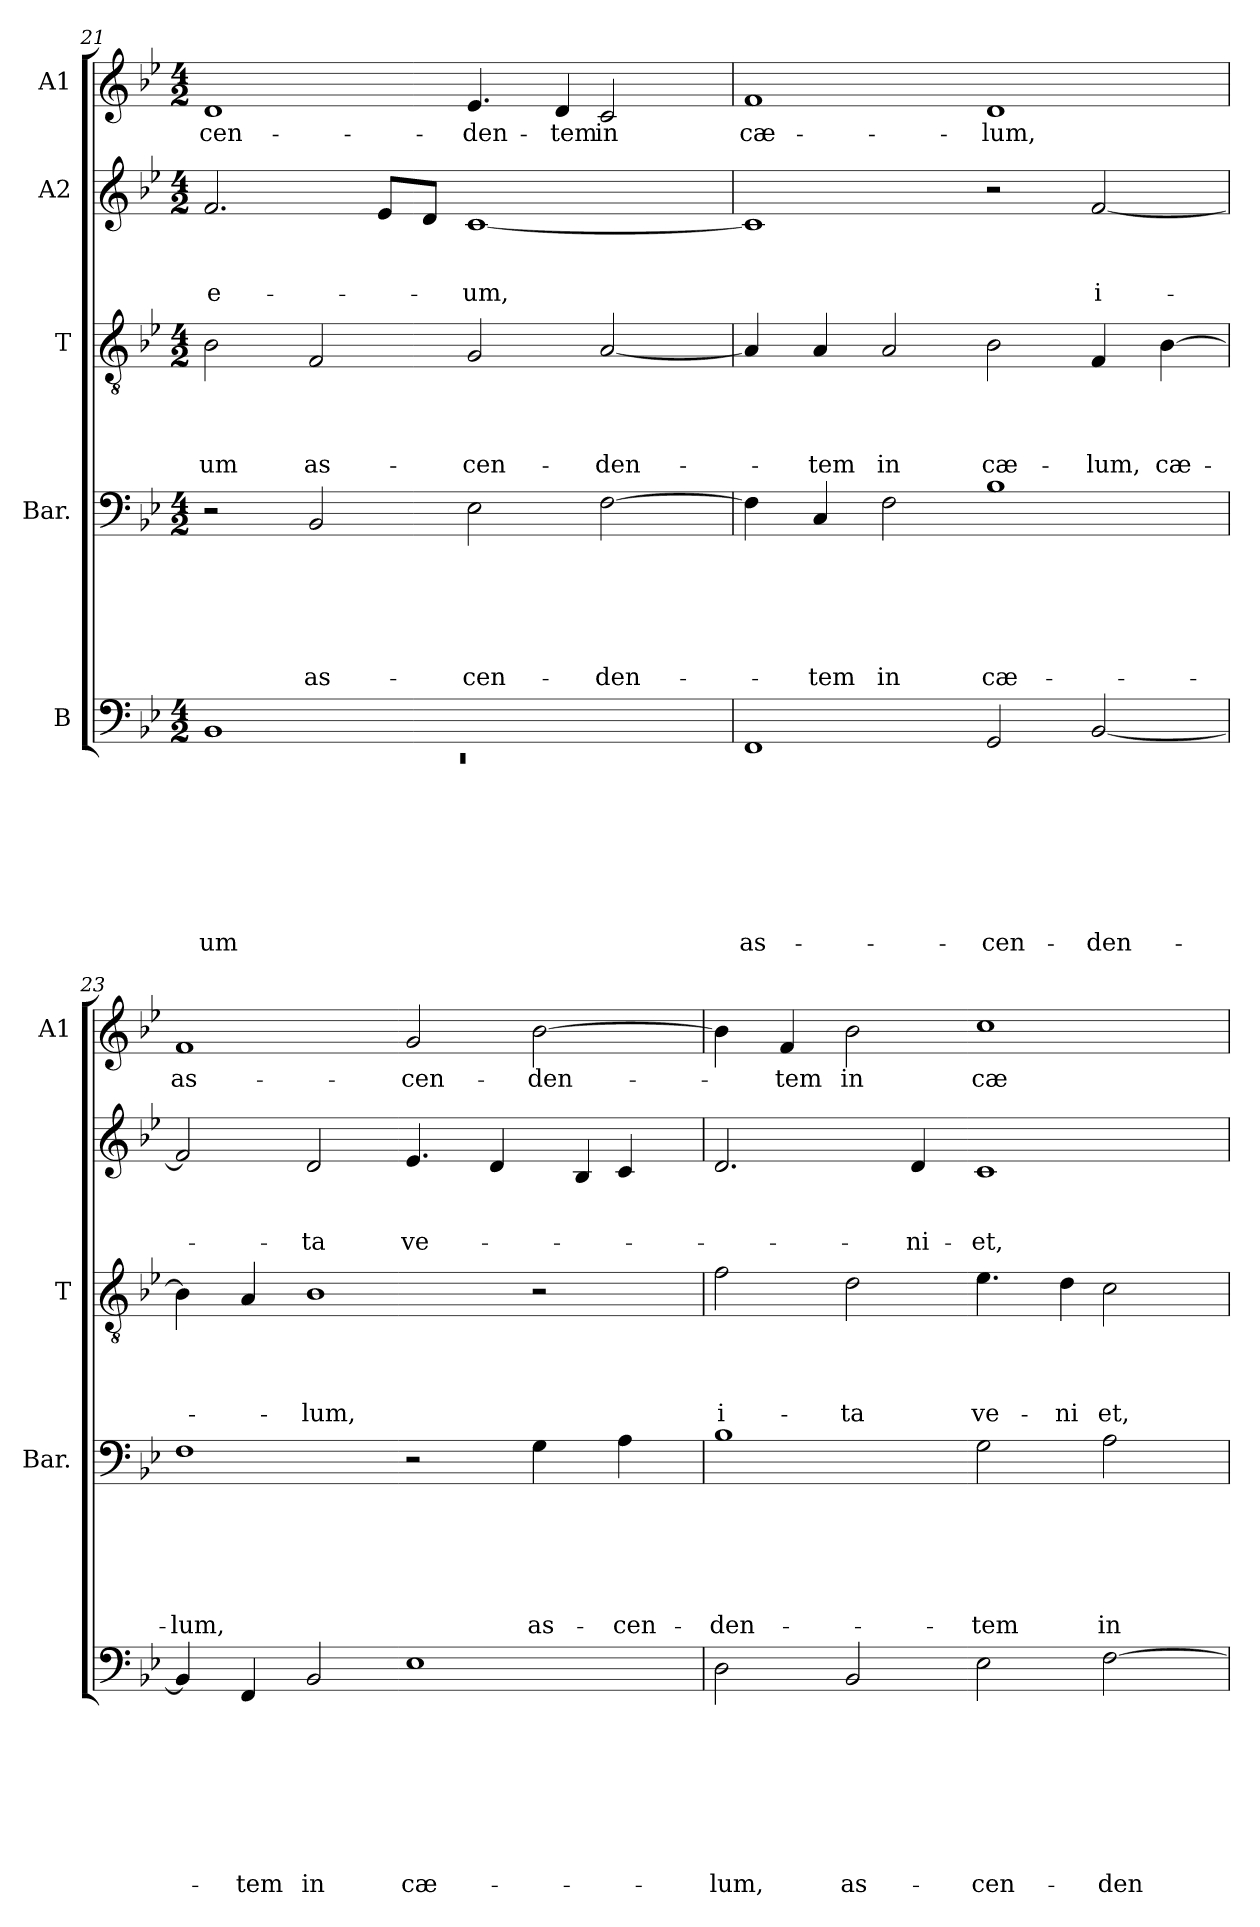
**kern	**text	**text	**text	**text	**text	**text	**text	**text	**kern	**text	**text	**text	**text	**text	**text	**kern	**text	**text	**text	**text	**kern	**text	**text	**text	**kern	**text
*part5	*part5	*part5	*part5	*part5	*part5	*part5	*part5	*part5	*part4	*part4	*part4	*part4	*part4	*part4	*part4	*part3	*part3	*part3	*part3	*part3	*part2	*part2	*part2	*part2	*part1	*part1
*staff5	*staff5	*staff5	*staff5	*staff5	*staff5	*staff5	*staff5	*staff5	*staff4	*staff4	*staff4	*staff4	*staff4	*staff4	*staff4	*staff3	*staff3	*staff3	*staff3	*staff3	*staff2	*staff2	*staff2	*staff2	*staff1	*staff1
*I"B	*	*	*	*	*	*	*	*	*I"Bar.	*	*	*	*	*	*	*I"T	*	*	*	*	*I"A2	*	*	*	*I"A1	*
*	*	*	*	*	*	*	*	*	*I'Bar.	*	*	*	*	*	*	*I'T	*	*	*	*	*	*	*	*	*I'A1	*
*clefF4	*	*	*	*	*	*	*	*	*clefF4	*	*	*	*	*	*	*clefGv2	*	*	*	*	*clefG2	*	*	*	*clefG2	*
*k[b-e-]	*	*	*	*	*	*	*	*	*k[b-e-]	*	*	*	*	*	*	*k[b-e-]	*	*	*	*	*k[b-e-]	*	*	*	*k[b-e-]	*
*B-:	*	*	*	*	*	*	*	*	*B-:	*	*	*	*	*	*	*B-:	*	*	*	*	*B-:	*	*	*	*B-:	*
*M4/2	*	*	*	*	*	*	*	*	*M4/2	*	*	*	*	*	*	*M4/2	*	*	*	*	*M4/2	*	*	*	*M4/2	*
=21	=21	=21	=21	=21	=21	=21	=21	=21	=21	=21	=21	=21	=21	=21	=21	=21	=21	=21	=21	=21	=21	=21	=21	=21	=21	=21
*^	*	*	*	*	*	*	*	*	*	*	*	*	*	*	*	*	*	*	*	*	*	*	*	*	*	*
!	!LO:N:vis=1	!	!	!	!	!	!	!	!LO:LY:b	!	!	!	!	!	!	!	!	!	!	!	!LO:LY:b	!	!	!	!LO:LY:b	!	!LO:LY:b
*	*	*	*	*	*	*	*	*	*	*	*	*	*	*	*	*	*	*	*	*	*	*	*	*	*	*^	*
1BB-	0rEE	.	.	.	.	.	.	.	-um	2r	.	.	.	.	.	.	2B-\	.	.	.	-um	2.f/	.	.	e-	1d	1.ryy	-cen-
!	!	!	!	!	!	!	!	!	!	!	!	!	!	!	!	!LO:LY:b	!	!	!	!	!LO:LY:b	!	!	!	!	!	!	!
.	.	.	.	.	.	.	.	.	.	2BB-/	.	.	.	.	.	as-	2F/	.	.	.	as-	.	.	.	.	.	.	.
.	.	.	.	.	.	.	.	.	.	.	.	.	.	.	.	.	.	.	.	.	.	8e-/L	.	.	.	.	.	.
.	.	.	.	.	.	.	.	.	.	.	.	.	.	.	.	.	.	.	.	.	.	8d/J	.	.	.	.	.	.
!	!	!	!	!	!	!	!	!	!	!	!	!	!	!	!	!LO:LY:b	!	!	!	!	!LO:LY:b	!	!	!	!LO:LY:b	!	!	!LO:LY:b
1ryy	.	.	.	.	.	.	.	.	.	2E-\	.	.	.	.	.	-cen-	2G/	.	.	.	-cen-	[<1c	.	.	-um,	4.e-/	.	-den-
!	!	!	!	!	!	!	!	!	!	!	!	!	!	!	!	!	!	!	!	!	!	!	!	!	!	!	!	!LO:LY:b
.	.	.	.	.	.	.	.	.	.	.	.	.	.	.	.	.	.	.	.	.	.	.	.	.	.	4d/	.	-tem
!	!	!	!	!	!	!	!	!	!	!	!	!	!	!	!	!LO:LY:b	!	!	!	!	!LO:LY:b	!	!	!	!	!	!	!LO:LY:b
.	.	.	.	.	.	.	.	.	.	[>2F\	.	.	.	.	.	-den-	[<2A/	.	.	.	-den-	.	.	.	.	.	2c/	in
.	.	.	.	.	.	.	.	.	.	.	.	.	.	.	.	.	.	.	.	.	.	.	.	.	.	4.ryy	.	.
*v	*v	*	*	*	*	*	*	*	*	*	*	*	*	*	*	*	*	*	*	*	*	*	*	*	*	*v	*v	*
=22	=22	=22	=22	=22	=22	=22	=22	=22	=22	=22	=22	=22	=22	=22	=22	=22	=22	=22	=22	=22	=22	=22	=22	=22	=22	=22
!	!	!	!	!	!	!	!	!LO:LY:b	!	!	!	!	!	!	!	!	!	!	!	!	!	!	!	!	!	!LO:LY:b
1FF	.	.	.	.	.	.	.	as-	4F\]	.	.	.	.	.	.	4A/]	.	.	.	.	1c]	.	.	.	1f	cæ-
!	!	!	!	!	!	!	!	!	!	!	!	!	!	!	!LO:LY:b	!	!	!	!	!LO:LY:b	!	!	!	!	!	!
.	.	.	.	.	.	.	.	.	4C/	.	.	.	.	.	-tem	4A/	.	.	.	-tem	.	.	.	.	.	.
!	!	!	!	!	!	!	!	!	!	!	!	!	!	!	!LO:LY:b	!	!	!	!	!LO:LY:b	!	!	!	!	!	!
.	.	.	.	.	.	.	.	.	2F\	.	.	.	.	.	in	2A/	.	.	.	in	.	.	.	.	.	.
!	!	!	!	!	!	!	!	!LO:LY:b	!	!	!	!	!	!	!LO:LY:b	!	!	!	!	!LO:LY:b	!	!	!	!	!	!LO:LY:b
2GG/	.	.	.	.	.	.	.	-cen-	1B-	.	.	.	.	.	cæ-	2B-\	.	.	.	cæ-	2r	.	.	.	1d	-lum,
!	!	!	!	!	!	!	!	!LO:LY:b	!	!	!	!	!	!	!	!	!	!	!	!LO:LY:b	!	!	!	!LO:LY:b	!	!
[<2BB-/	.	.	.	.	.	.	.	-den-	.	.	.	.	.	.	.	4F/	.	.	.	-lum,	[<2f/	.	.	i-	.	.
!	!	!	!	!	!	!	!	!	!	!	!	!	!	!	!	!	!	!	!	!LO:LY:b	!	!	!	!	!	!
.	.	.	.	.	.	.	.	.	.	.	.	.	.	.	.	[<4B-\	.	.	.	cæ-	.	.	.	.	.	.
!!LO:LB:g=z
=23	=23	=23	=23	=23	=23	=23	=23	=23	=23	=23	=23	=23	=23	=23	=23	=23	=23	=23	=23	=23	=23	=23	=23	=23	=23	=23
!	!	!	!	!	!	!	!	!	!	!	!	!	!	!	!LO:LY:b	!	!	!	!	!	!	!	!	!	!	!LO:LY:b
*	*	*	*	*	*	*	*	*	*	*	*	*	*	*	*	*	*	*	*	*	*^	*	*	*	*	*
4BB-/]	.	.	.	.	.	.	.	.	1F	.	.	.	.	.	-lum,	4B-\]	.	.	.	.	2f/]	1..ryy	.	.	.	1f	as-
!	!	!	!	!	!	!	!	!LO:LY:b	!	!	!	!	!	!	!	!	!	!	!	!	!	!	!	!	!	!	!
4FF/	.	.	.	.	.	.	.	-tem	.	.	.	.	.	.	.	4A/	.	.	.	.	.	.	.	.	.	.	.
!	!	!	!	!	!	!	!	!LO:LY:b	!	!	!	!	!	!	!	!	!	!	!	!LO:LY:b	!	!	!	!	!LO:LY:b	!	!
2BB-/	.	.	.	.	.	.	.	in	.	.	.	.	.	.	.	1B-	.	.	.	-lum,	2d/	.	.	.	-ta	.	.
!	!	!	!	!	!	!	!	!LO:LY:b	!	!	!	!	!	!	!	!	!	!	!	!	!	!	!	!	!LO:LY:b	!	!LO:LY:b
1E-	.	.	.	.	.	.	.	cæ-	2r	.	.	.	.	.	.	.	.	.	.	.	4.e-/	.	.	.	ve-	2g/	-cen-
.	.	.	.	.	.	.	.	.	.	.	.	.	.	.	.	.	.	.	.	.	4d/	.	.	.	.	.	.
!	!	!	!	!	!	!	!	!	!	!	!	!	!	!	!LO:LY:b	!	!	!	!	!	!	!	!	!	!	!	!LO:LY:b
.	.	.	.	.	.	.	.	.	4G\	.	.	.	.	.	as-	2r	.	.	.	.	.	.	.	.	.	[>2b-\	-den-
.	.	.	.	.	.	.	.	.	.	.	.	.	.	.	.	.	.	.	.	.	4B-/	.	.	.	.	.	.
!	!	!	!	!	!	!	!	!	!	!	!	!	!	!	!LO:LY:b	!	!	!	!	!	!	!	!	!	!	!	!
.	.	.	.	.	.	.	.	.	4A\	.	.	.	.	.	-cen-	.	.	.	.	.	.	4c/	.	.	.	.	.
.	.	.	.	.	.	.	.	.	.	.	.	.	.	.	.	.	.	.	.	.	8ryy	.	.	.	.	.	.
*	*	*	*	*	*	*	*	*	*	*	*	*	*	*	*	*	*	*	*	*	*v	*v	*	*	*	*	*
=24	=24	=24	=24	=24	=24	=24	=24	=24	=24	=24	=24	=24	=24	=24	=24	=24	=24	=24	=24	=24	=24	=24	=24	=24	=24	=24
!	!	!	!	!	!	!	!	!LO:LY:b	!	!	!	!	!	!	!LO:LY:b	!	!	!	!	!LO:LY:b	!	!	!	!	!	!
*	*	*	*	*	*	*	*	*	*	*	*	*	*	*	*	*^	*	*	*	*	*	*	*	*	*	*
2D\	.	.	.	.	.	.	.	-lum,	1B-	.	.	.	.	.	-den-	2f\	1.ryy	.	.	.	i-	2.d/	.	.	.	4b-\]	.
!	!	!	!	!	!	!	!	!	!	!	!	!	!	!	!	!	!	!	!	!	!	!	!	!	!	!	!LO:LY:b
.	.	.	.	.	.	.	.	.	.	.	.	.	.	.	.	.	.	.	.	.	.	.	.	.	.	4f/	-tem
!	!	!	!	!	!	!	!	!LO:LY:b	!	!	!	!	!	!	!	!	!	!	!	!	!LO:LY:b	!	!	!	!	!	!LO:LY:b
2BB-/	.	.	.	.	.	.	.	as-	.	.	.	.	.	.	.	2d\	.	.	.	.	-ta	.	.	.	.	2b-\	in
!	!	!	!	!	!	!	!	!	!	!	!	!	!	!	!	!	!	!	!	!	!	!	!	!	!LO:LY:b	!	!
.	.	.	.	.	.	.	.	.	.	.	.	.	.	.	.	.	.	.	.	.	.	4d/	.	.	-ni-	.	.
!	!	!	!	!	!	!	!	!LO:LY:b	!	!	!	!	!	!	!LO:LY:b	!	!	!	!	!	!LO:LY:b	!	!	!	!LO:LY:b	!	!LO:LY:b
2E-\	.	.	.	.	.	.	.	-cen-	2G\	.	.	.	.	.	-tem	4.e-\	.	.	.	.	ve-	1c	.	.	-et,	1cc	cæ-
!	!	!	!	!	!	!	!	!	!	!	!	!	!	!	!	!	!	!	!	!	!LO:LY:b	!	!	!	!	!	!
.	.	.	.	.	.	.	.	.	.	.	.	.	.	.	.	4d\	.	.	.	.	-ni	.	.	.	.	.	.
!	!	!	!	!	!	!	!	!LO:LY:b	!	!	!	!	!	!	!LO:LY:b	!	!	!	!	!	!LO:LY:b	!	!	!	!	!	!
[>2F\	.	.	.	.	.	.	.	-den-	2A\	.	.	.	.	.	in	.	2c\	.	.	.	et,	.	.	.	.	.	.
.	.	.	.	.	.	.	.	.	.	.	.	.	.	.	.	4.ryy	.	.	.	.	.	.	.	.	.	.	.
*	*	*	*	*	*	*	*	*	*	*	*	*	*	*	*	*v	*v	*	*	*	*	*	*	*	*	*	*
=	=	=	=	=	=	=	=	=	=	=	=	=	=	=	=	=	=	=	=	=	=	=	=	=	=	=
*-	*-	*-	*-	*-	*-	*-	*-	*-	*-	*-	*-	*-	*-	*-	*-	*-	*-	*-	*-	*-	*-	*-	*-	*-	*-	*-
